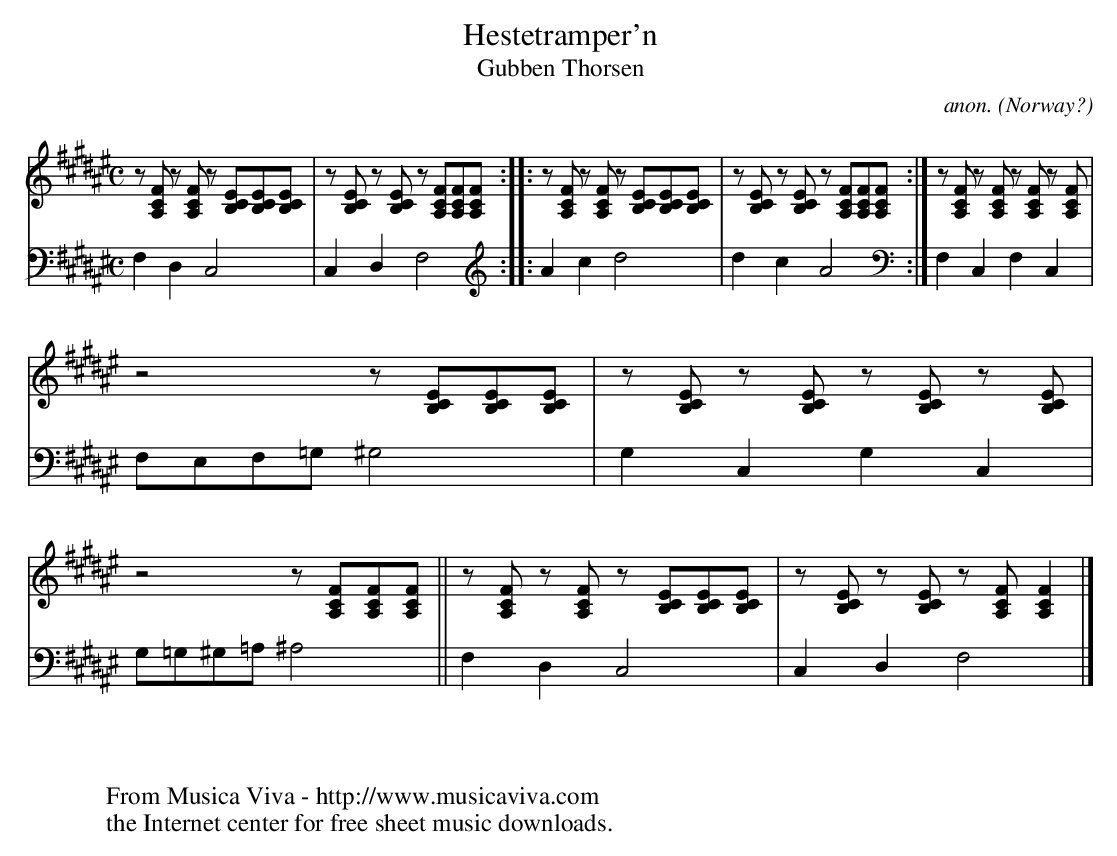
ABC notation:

X:1
T:Hestetramper'n
T:Gubben Thorsen
C:anon.
O:Norway?
V:1 Program 1 0 %Piano
V:2 Program 1 0 %Piano
M:C
L:1/8
K:F#
V:1
z [A,CF] z [A,CF] z [B,CE][B,CE][B,CE] |\
z [B,CE] z [B,CE] z [A,CF][A,CF][A,CF]::z [A,CF] z [A,CF] z [B,CE][B,CE][B,CE] |\
z [B,CE] z [B,CE] z [A,CF][A,CF][A,CF]:|z [A,CF] z [A,CF] z [A,CF] z [A,CF]|
V:2
F,2D,2C,4|C,2D,2F,4::A2c2d4|d2c2A4:|F,2C,2F,2C,2|
V:1
z4 z [B,CE][B,CE][B,CE] |z [B,CE] z [B,CE] z [B,CE] z [B,CE]|\
z4 z [A,CF][A,CF][A,CF]||z [A,CF] z [A,CF] z [B,CE][B,CE][B,CE] |\
z [B,CE] z [B,CE] z [A,CF][A,2C2F2]|]
V:2
F,E,F,=G,^G,4|G,2C,2G,2C,2|G,=G,^G,=A,^A,4||F,2D,2C,4|C,2D,2F,4|]
W:
W:
W:  From Musica Viva - http://www.musicaviva.com
W:  the Internet center for free sheet music downloads.
